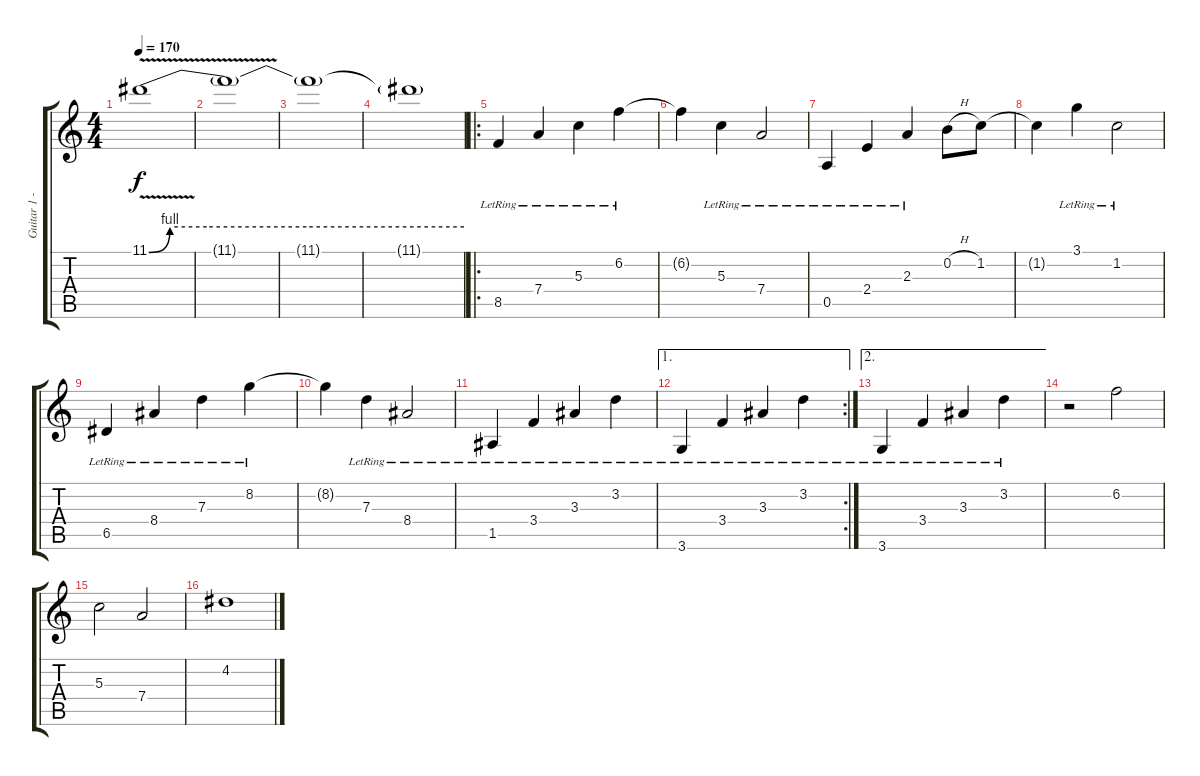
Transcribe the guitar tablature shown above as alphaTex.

\track ("Guitar 1 - Latimer" "Guitar 1 -") {instrument electricguitarjazz}
\staff {score tabs}
\tuning (E4 B3 G3 D3 A2 E2) {hide}
\ts (4 4)
\tempo 170
\clef g2
\ks c
11.1{be (custom 0 0 4 4 11 4 30 4 60 4) v}.1{dy f volume 0 instrument overdrivenguitar} |
11.1{t}.1 |
11.1{t}.1 |
11.1{t}.1 |
\ro
8.5{lr}.4{volume 8 instrument acousticguitarsteel} 7.4{lr}.4 5.3{lr}.4 6.2{lr}.4 |
6.2{t}.4 5.3{lr}.4 7.4{lr}.2 |
0.5{lr}.4 2.4{lr}.4 2.3{lr}.4 0.2{h}.8 1.2.8 |
1.2{t}.4 3.1{lr}.4 1.2{lr}.2 |
6.5{lr}.4 8.4{lr}.4 7.3{lr}.4 8.2{lr}.4 |
8.2{t}.4 7.3{lr}.4 8.4{lr}.2 |
1.5{lr}.4 3.4{lr}.4 3.3{lr}.4 3.2{lr}.4 |
\ae 1
\rc 2
3.6{lr}.4 3.4{lr}.4 3.3{lr}.4 3.2{lr}.4 |
\ae 2
3.6{lr}.4 3.4{lr}.4 3.3{lr}.4 3.2{lr}.4 |
r.2{volume 13 instrument overdrivenguitar} 6.2.2 |
5.3.2 7.4.2 |
4.2.1
